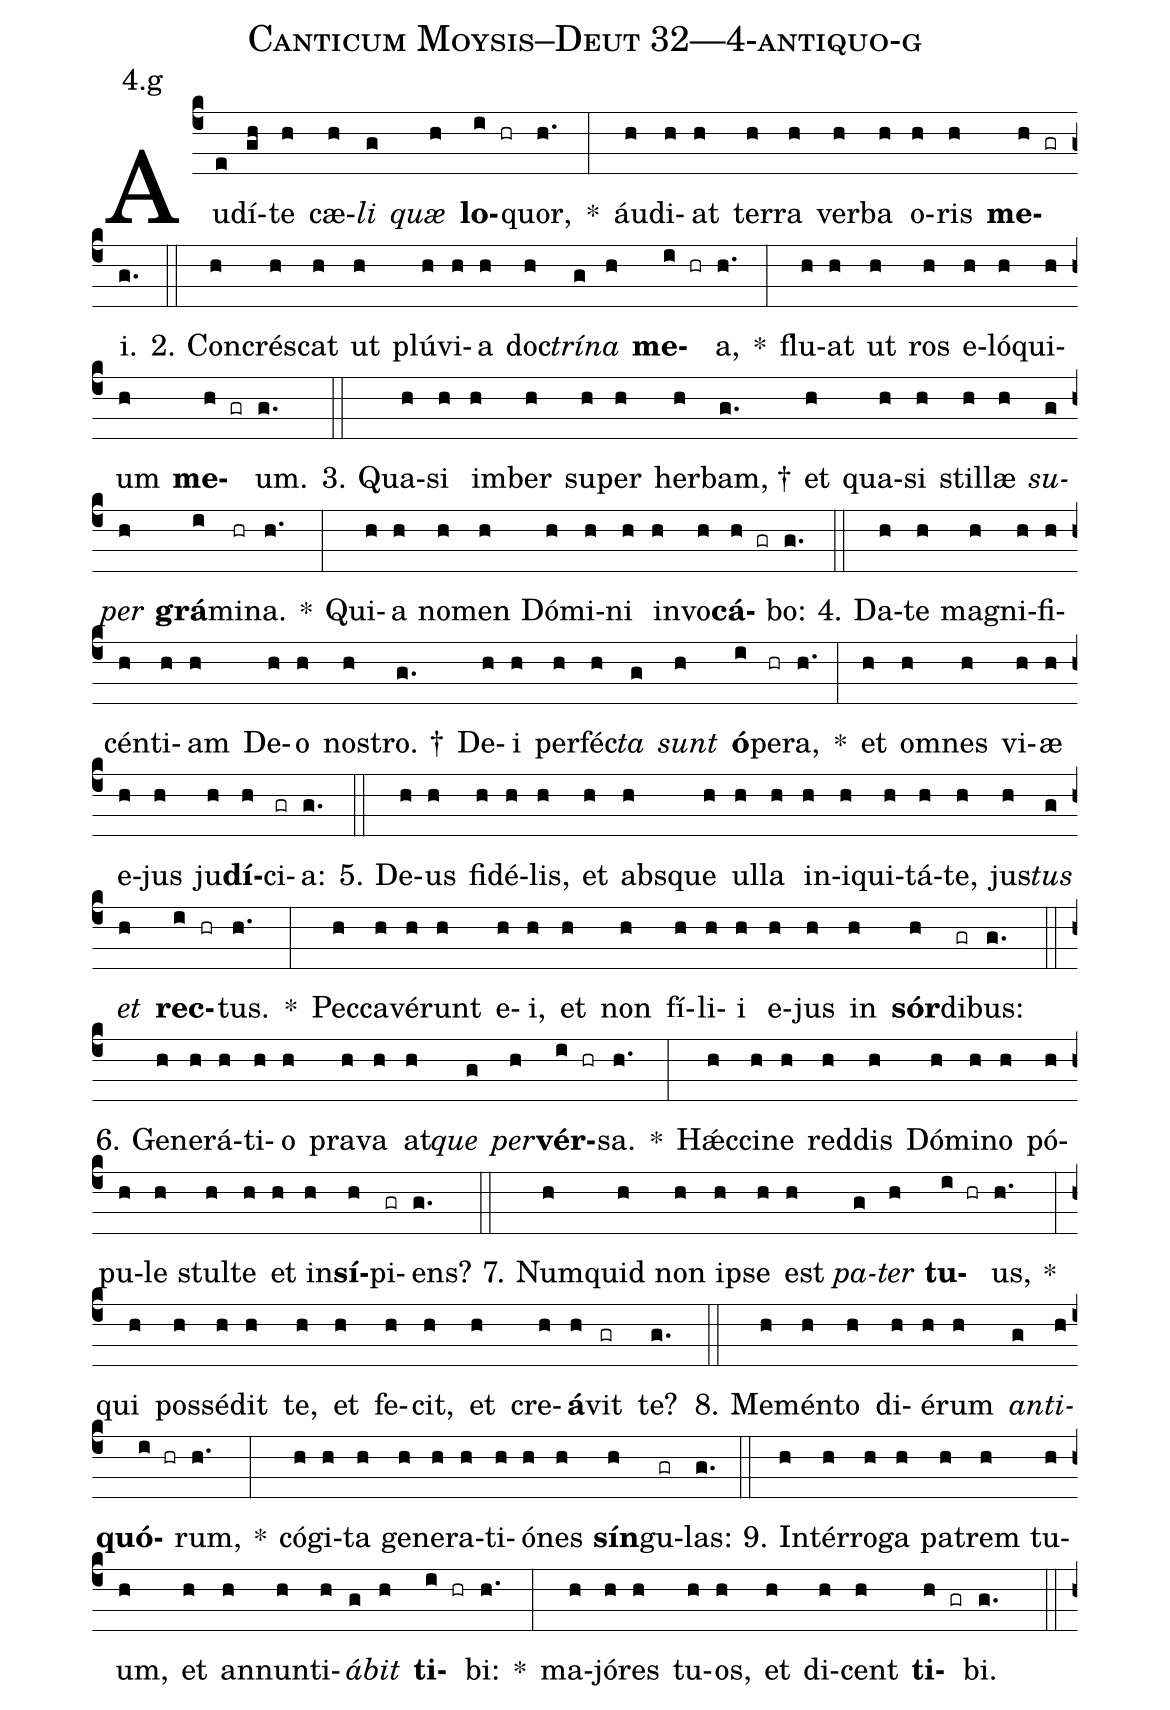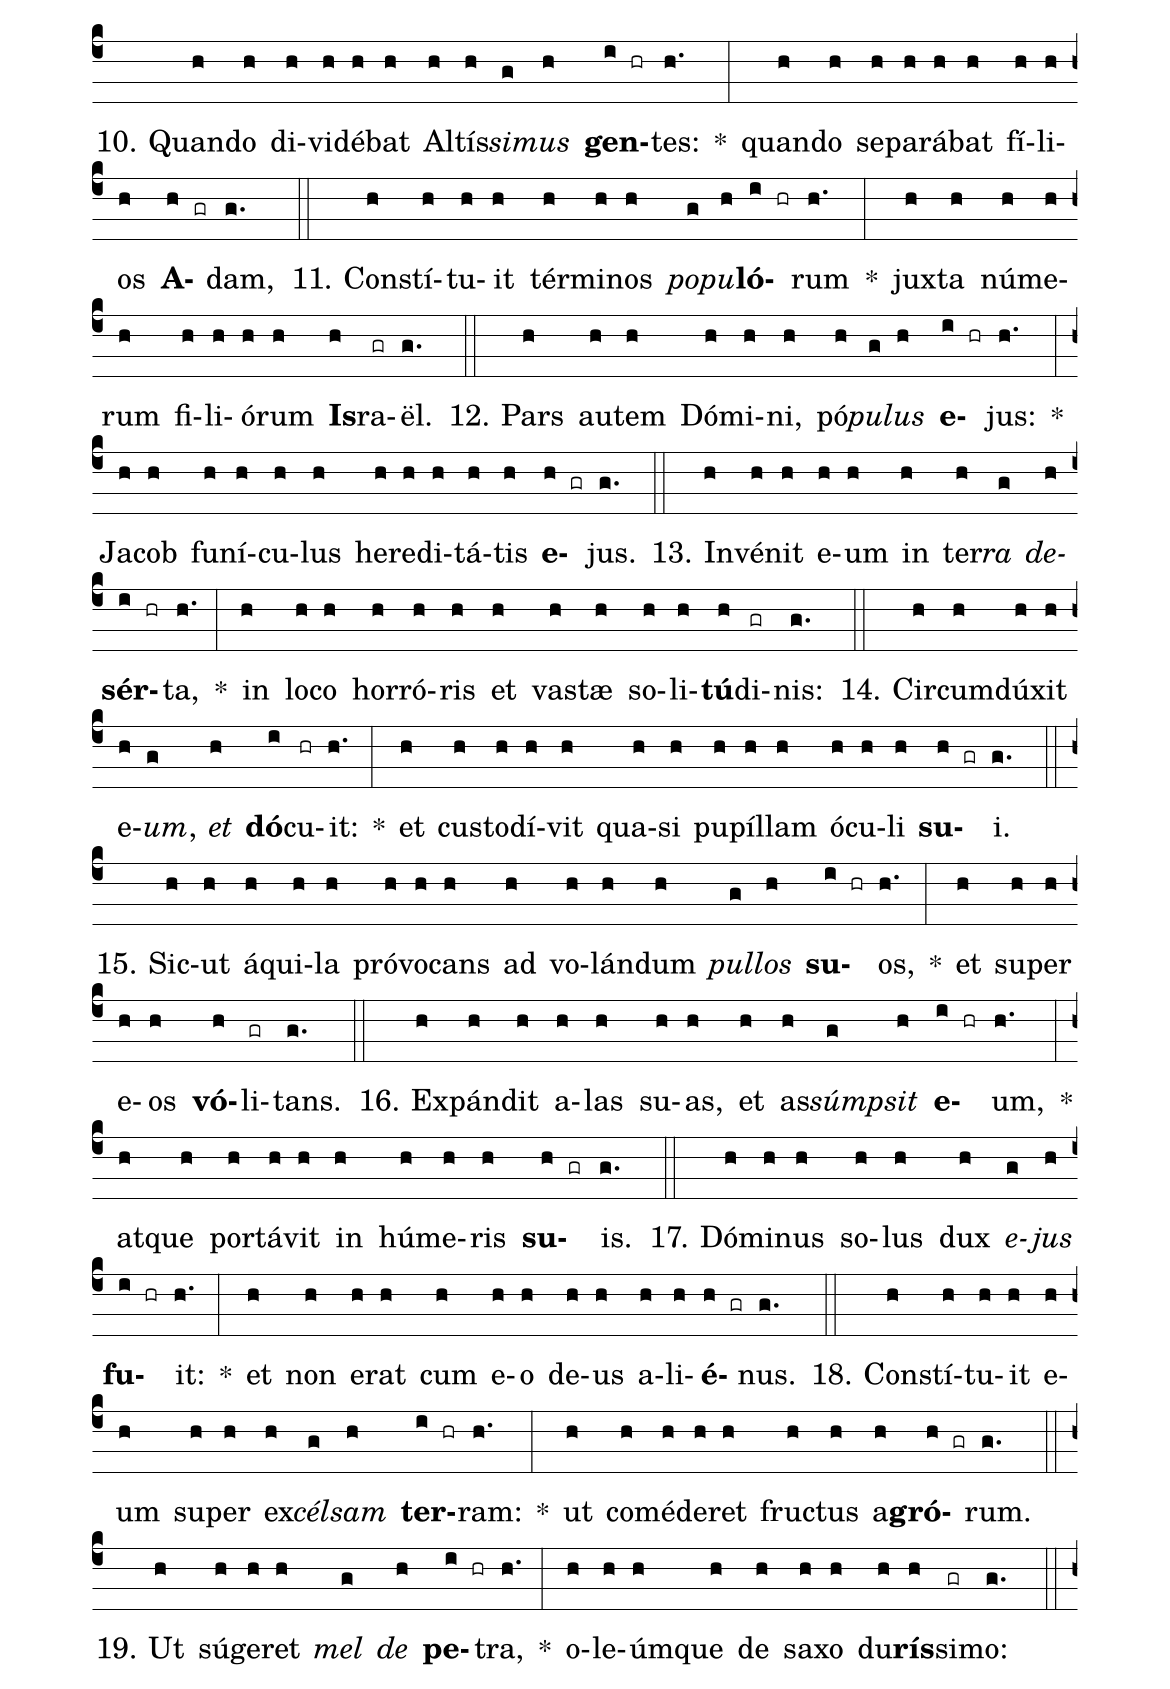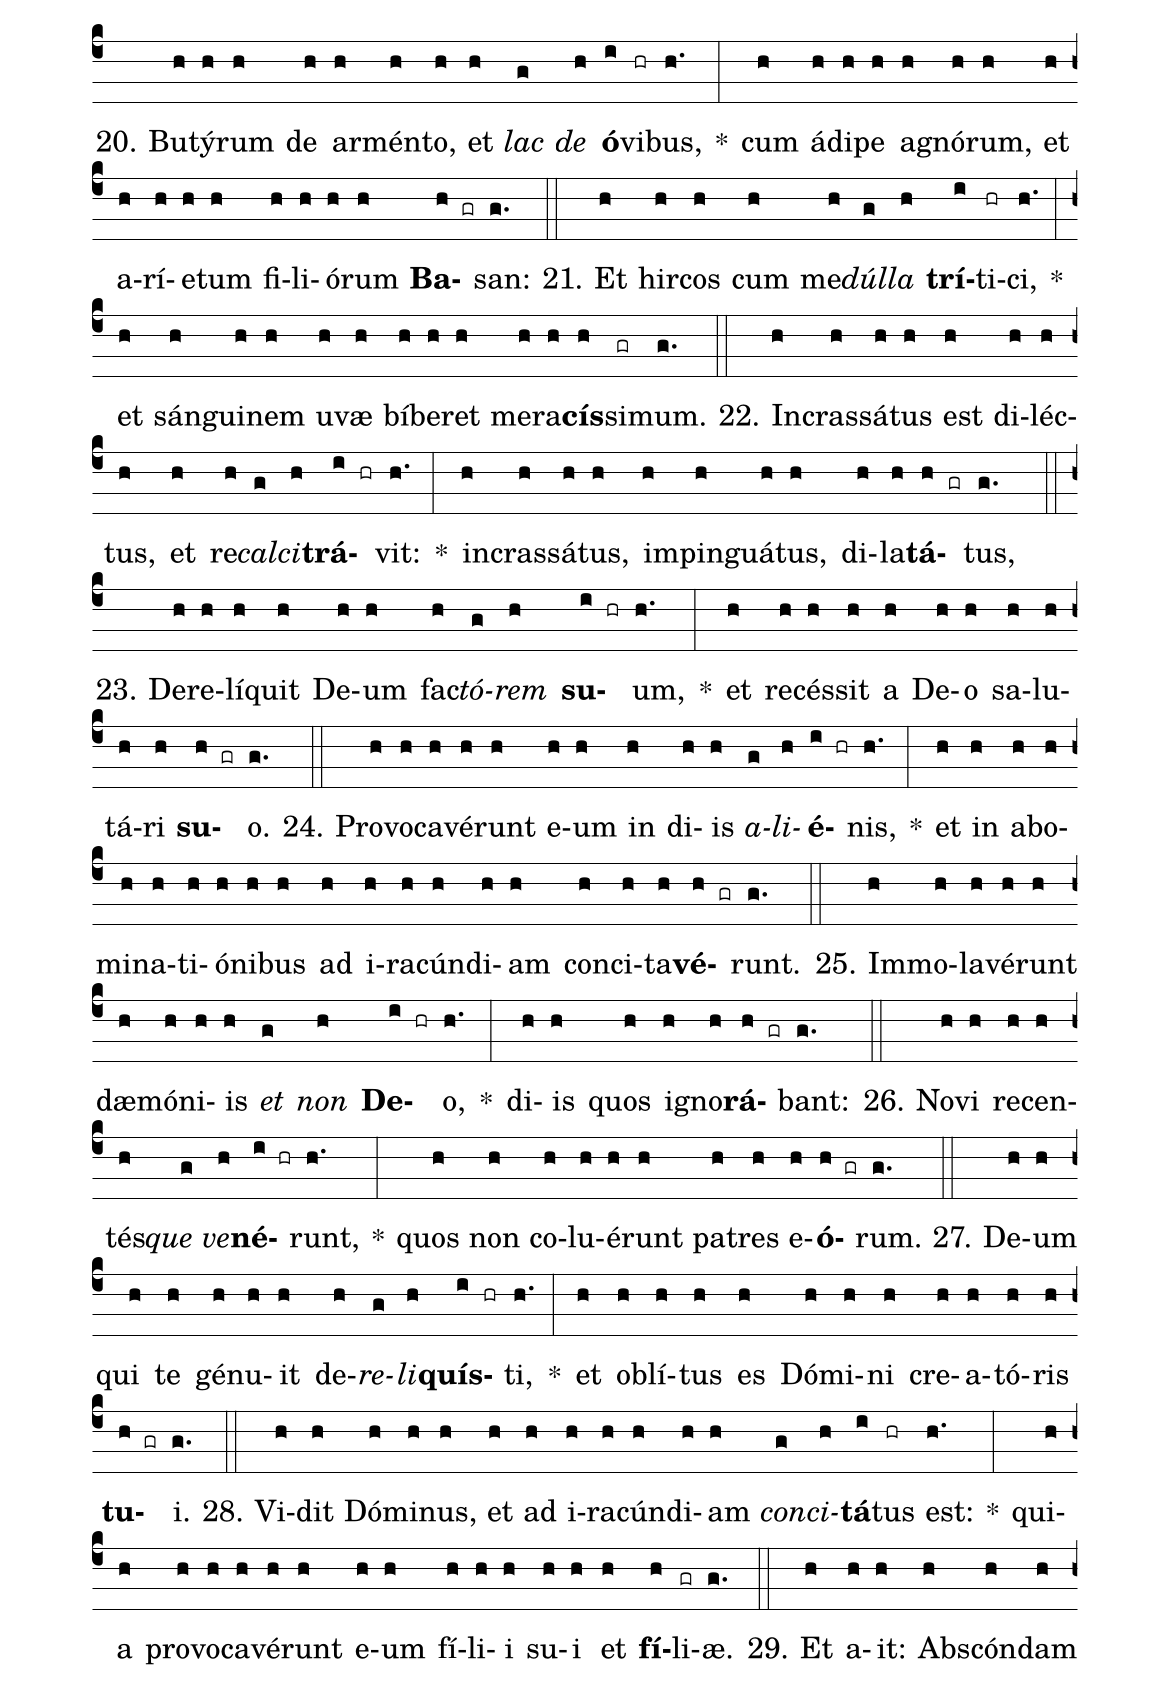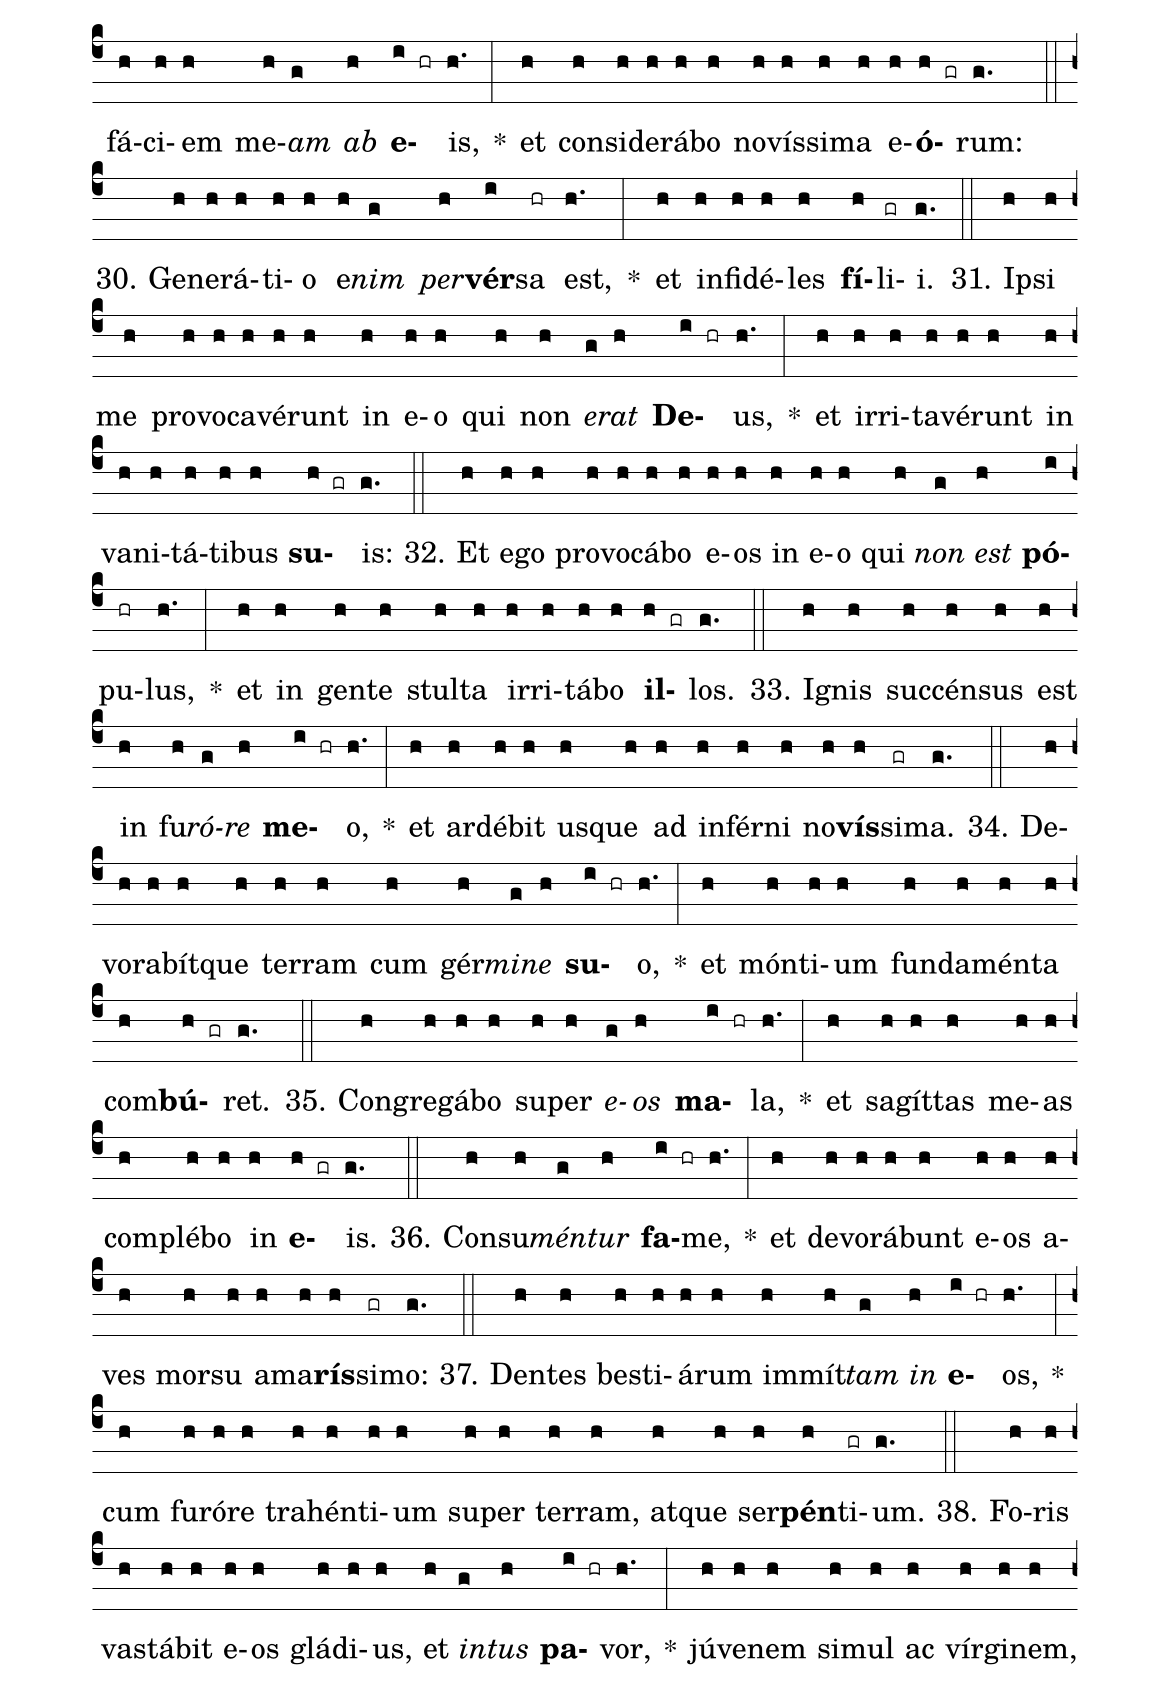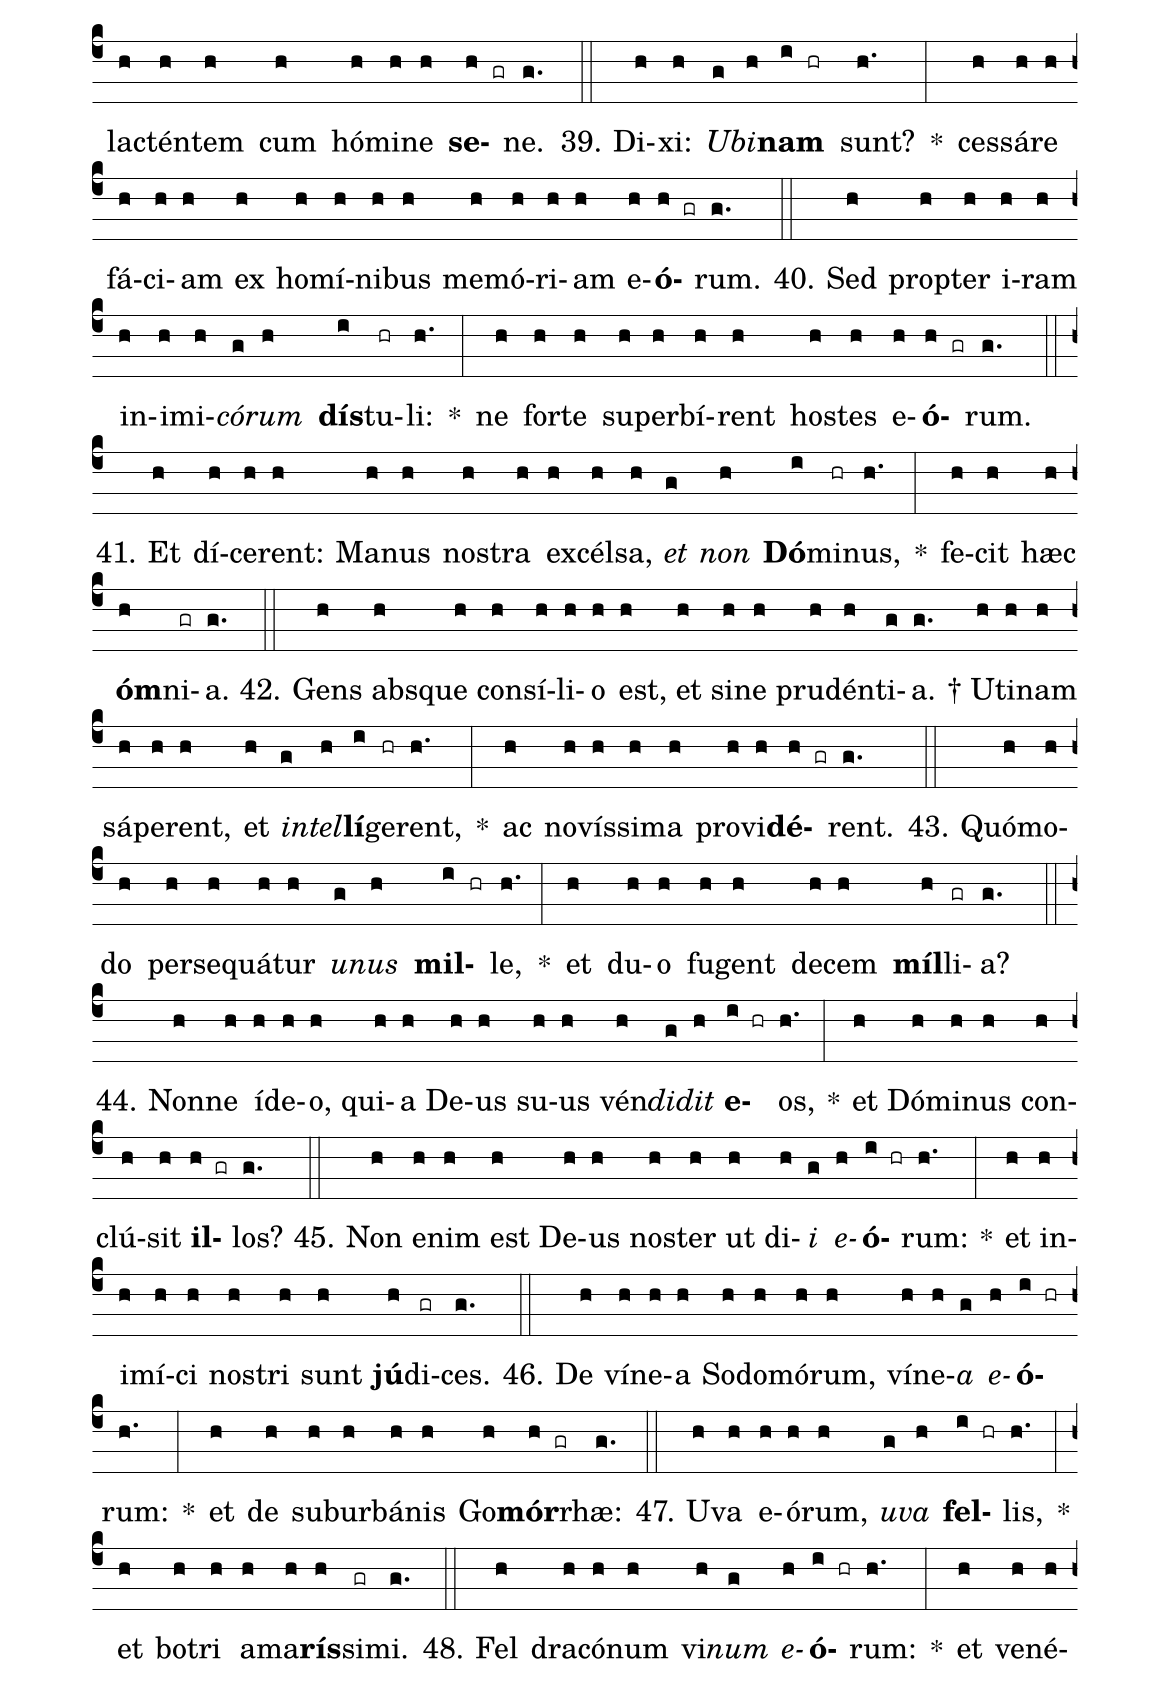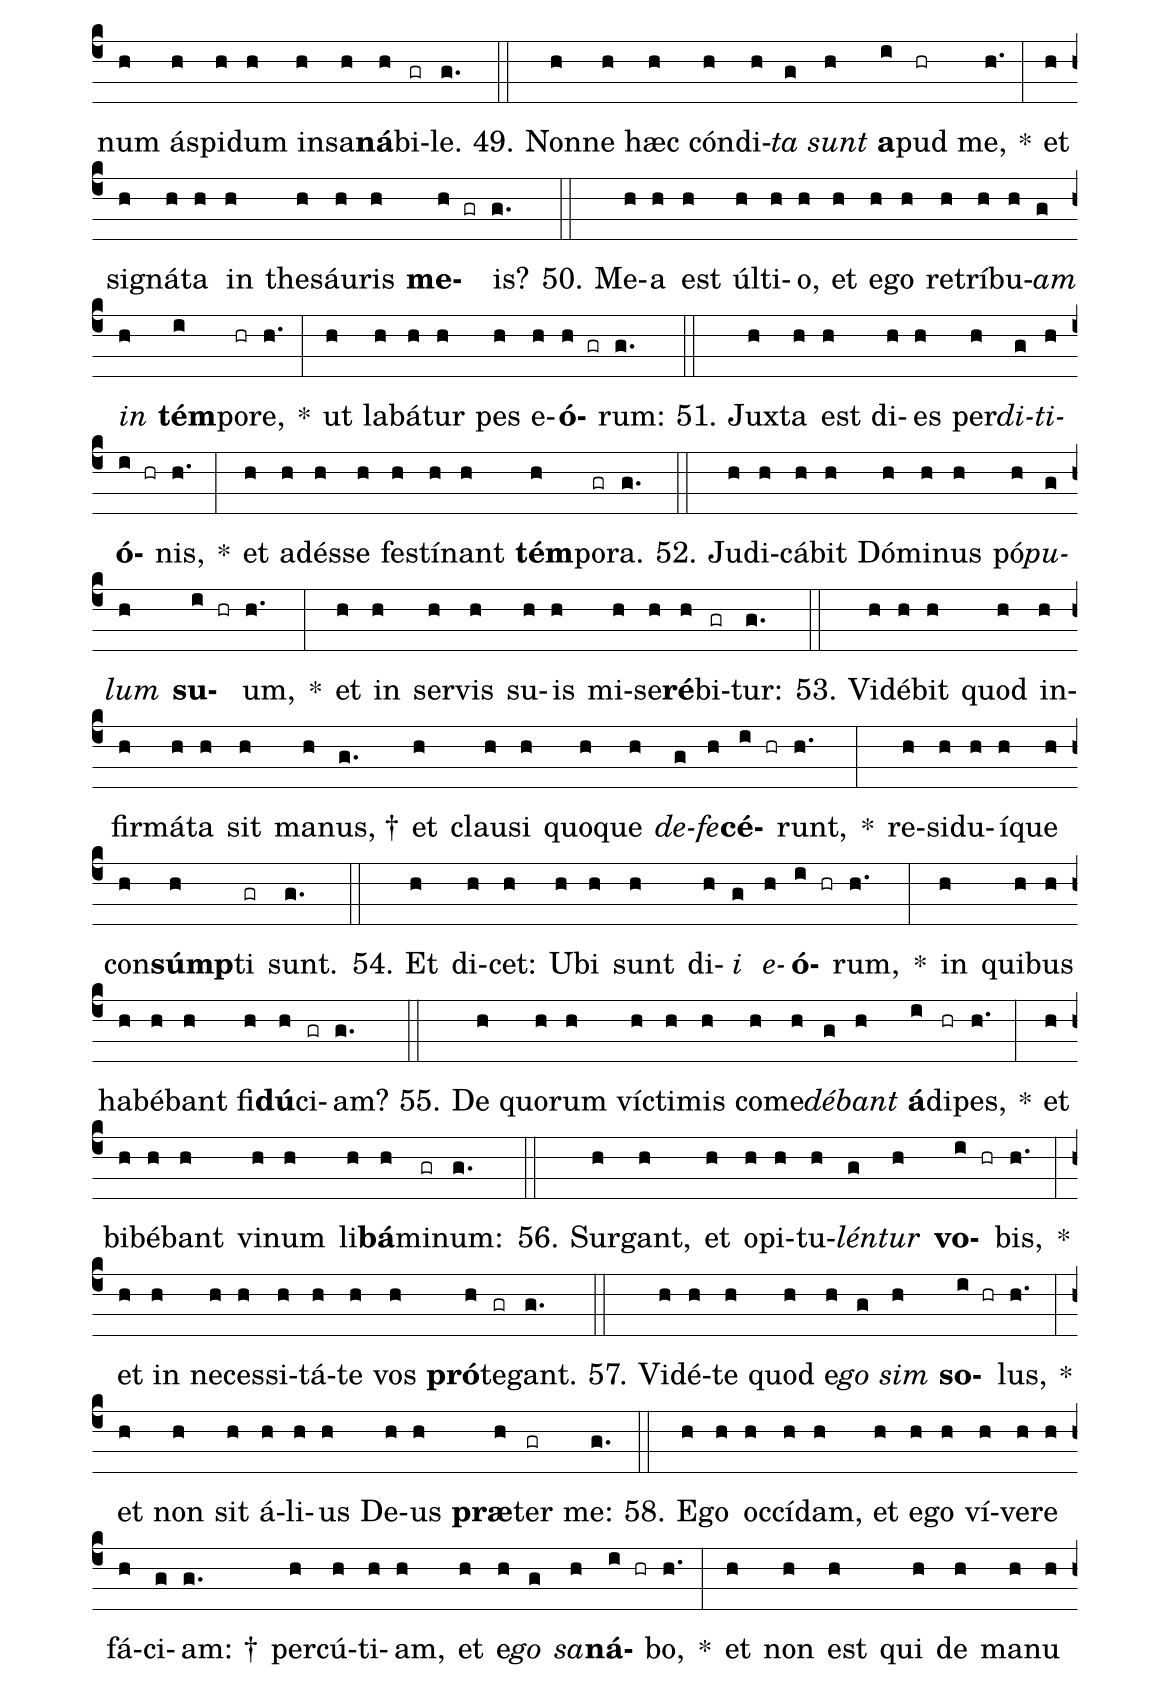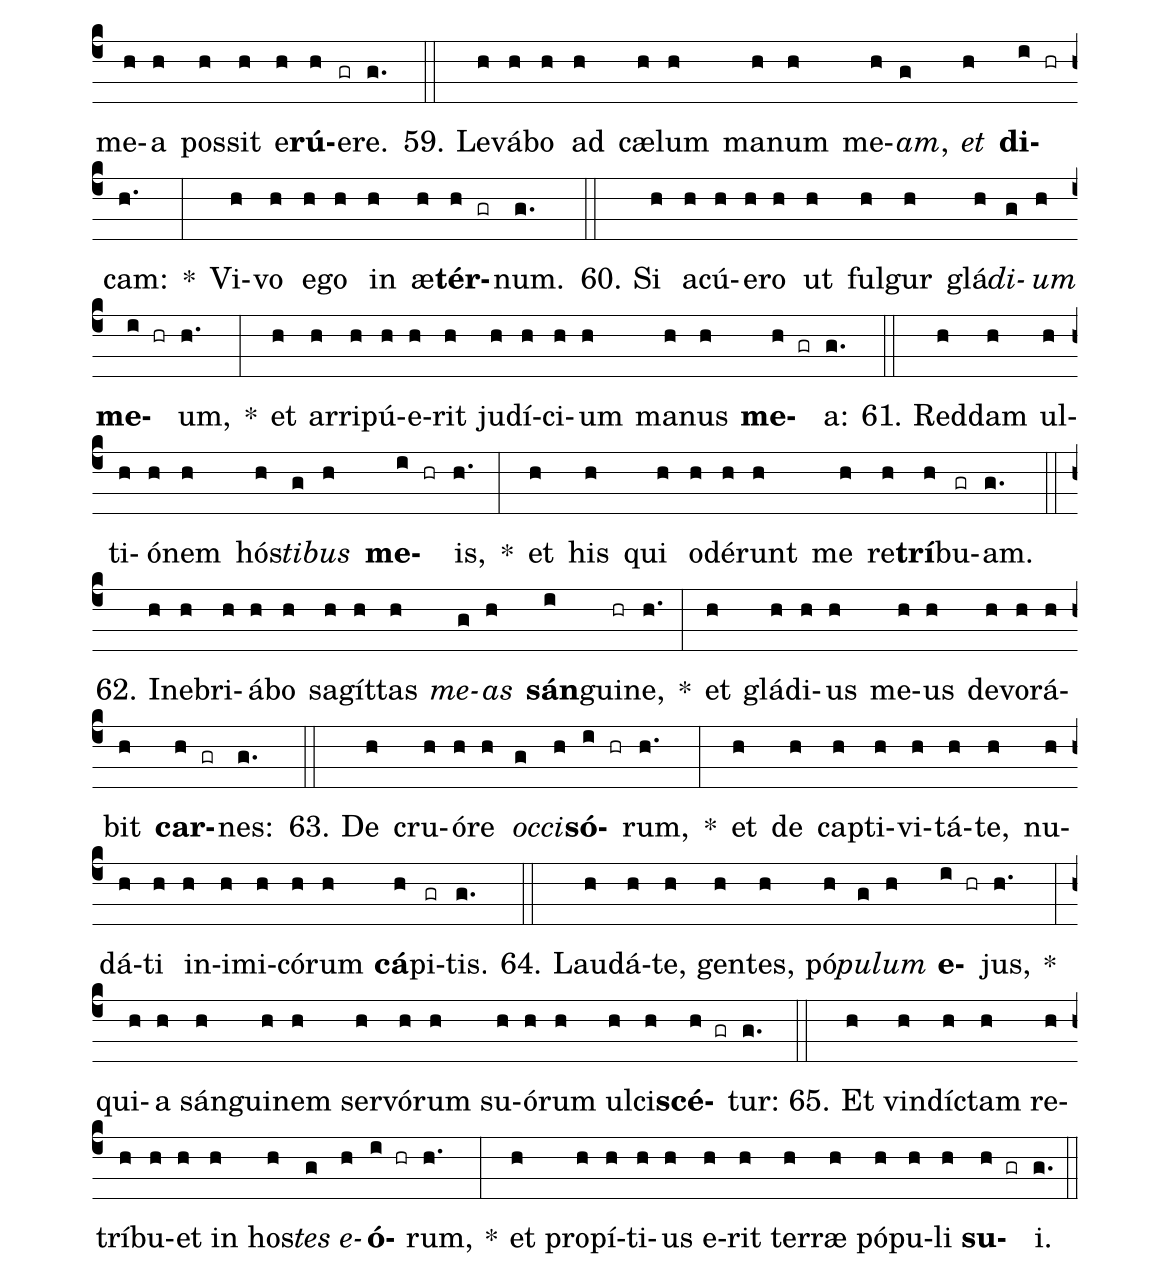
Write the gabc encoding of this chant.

name: Canticum Moysis--Deut 32---4-antiquo-g;
annotation: 4.g;
%%
(c4)Au(e)dí(gh)te(h) cæ(h)<i>li</i>(g) <i>quæ</i>(h) <b>lo</b>(i hr)quor,(h.) *(:) áu(h)di(h)at(h) ter(h)ra(h) ver(h)ba(h) o(h)ris(h) <b>me</b>(h gr)i.(g.) (::)
2. Con(h)crés(h)cat(h) ut(h) plú(h)vi(h)a(h) doc(h)<i>trí</i>(g)<i>na</i>(h) <b>me</b>(i hr)a,(h.) *(:) flu(h)at(h) ut(h) ros(h) e(h)ló(h)qui(h)um(h) <b>me</b>(h gr)um.(g.) (::)
3. Qua(h)si(h) im(h)ber(h) su(h)per(h) her(h)bam, †(g.) et(h) qua(h)si(h) stil(h)læ(h) <i>su</i>(g)<i>per</i>(h) <b>grá</b>(i)mi(hr)na.(h.) *(:) Qui(h)a(h) no(h)men(h) Dó(h)mi(h)ni(h) in(h)vo(h)<b>cá</b>(h gr)bo:(g.) (::)
4. Da(h)te(h) ma(h)gni(h)fi(h)cén(h)ti(h)am(h) De(h)o(h) nos(h)tro. †(g.) De(h)i(h) per(h)féc(h)<i>ta</i>(g) <i>sunt</i>(h) <b>ó</b>(i)pe(hr)ra,(h.) *(:) et(h) om(h)nes(h) vi(h)æ(h) e(h)jus(h) ju(h)<b>dí</b>(h)ci(gr)a:(g.) (::)
5. De(h)us(h) fi(h)dé(h)lis,(h) et(h) abs(h)que(h) ul(h)la(h) in(h)i(h)qui(h)tá(h)te,(h) jus(h)<i>tus</i>(g) <i>et</i>(h) <b>rec</b>(i hr)tus.(h.) *(:) Pec(h)ca(h)vé(h)runt(h) e(h)i,(h) et(h) non(h) fí(h)li(h)i(h) e(h)jus(h) in(h) <b>sór</b>(h)di(gr)bus:(g.) (::)
6. Ge(h)ne(h)rá(h)ti(h)o(h) pra(h)va(h) at(h)<i>que</i>(g) <i>per</i>(h)<b>vér</b>(i hr)sa.(h.) *(:) Hǽc(h)ci(h)ne(h) red(h)dis(h) Dó(h)mi(h)no(h) pó(h)pu(h)le(h) stul(h)te(h) et(h) in(h)<b>sí</b>(h)pi(gr)ens?(g.) (::)
7. Num(h)quid(h) non(h) ip(h)se(h) est(h) <i>pa</i>(g)<i>ter</i>(h) <b>tu</b>(i hr)us,(h.) *(:) qui(h) pos(h)sé(h)dit(h) te,(h) et(h) fe(h)cit,(h) et(h) cre(h)<b>á</b>(h)vit(gr) te?(g.) (::)
8. Me(h)mén(h)to(h) di(h)é(h)rum(h) <i>an</i>(g)<i>ti</i>(h)<b>quó</b>(i hr)rum,(h.) *(:) có(h)gi(h)ta(h) ge(h)ne(h)ra(h)ti(h)ó(h)nes(h) <b>sín</b>(h)gu(gr)las:(g.) (::)
9. In(h)tér(h)ro(h)ga(h) pa(h)trem(h) tu(h)um,(h) et(h) an(h)nun(h)ti(h)<i>á</i>(g)<i>bit</i>(h) <b>ti</b>(i hr)bi:(h.) *(:) ma(h)jó(h)res(h) tu(h)os,(h) et(h) di(h)cent(h) <b>ti</b>(h gr)bi.(g.) (::)
10. Quan(h)do(h) di(h)vi(h)dé(h)bat(h) Al(h)tís(h)<i>si</i>(g)<i>mus</i>(h) <b>gen</b>(i hr)tes:(h.) *(:) quan(h)do(h) se(h)pa(h)rá(h)bat(h) fí(h)li(h)os(h) <b>A</b>(h gr)dam,(g.) (::)
11. Con(h)stí(h)tu(h)it(h) tér(h)mi(h)nos(h) <i>po</i>(g)<i>pu</i>(h)<b>ló</b>(i hr)rum(h.) *(:) jux(h)ta(h) nú(h)me(h)rum(h) fi(h)li(h)ó(h)rum(h) <b>Is</b>(h)ra(gr)ël.(g.) (::)
12. Pars(h) au(h)tem(h) Dó(h)mi(h)ni,(h) pó(h)<i>pu</i>(g)<i>lus</i>(h) <b>e</b>(i hr)jus:(h.) *(:) Ja(h)cob(h) fu(h)ní(h)cu(h)lus(h) he(h)re(h)di(h)tá(h)tis(h) <b>e</b>(h gr)jus.(g.) (::)
13. In(h)vé(h)nit(h) e(h)um(h) in(h) ter(h)<i>ra</i>(g) <i>de</i>(h)<b>sér</b>(i hr)ta,(h.) *(:) in(h) lo(h)co(h) hor(h)ró(h)ris(h) et(h) vas(h)tæ(h) so(h)li(h)<b>tú</b>(h)di(gr)nis:(g.) (::)
14. Cir(h)cum(h)dú(h)xit(h) e(h)<i>um</i>,(g) <i>et</i>(h) <b>dó</b>(i)cu(hr)it:(h.) *(:) et(h) cus(h)to(h)dí(h)vit(h) qua(h)si(h) pu(h)píl(h)lam(h) ó(h)cu(h)li(h) <b>su</b>(h gr)i.(g.) (::)
15. Sic(h)ut(h) á(h)qui(h)la(h) pró(h)vo(h)cans(h) ad(h) vo(h)lán(h)dum(h) <i>pul</i>(g)<i>los</i>(h) <b>su</b>(i hr)os,(h.) *(:) et(h) su(h)per(h) e(h)os(h) <b>vó</b>(h)li(gr)tans.(g.) (::)
16. Ex(h)pán(h)dit(h) a(h)las(h) su(h)as,(h) et(h) as(h)<i>súmp</i>(g)<i>sit</i>(h) <b>e</b>(i hr)um,(h.) *(:) at(h)que(h) por(h)tá(h)vit(h) in(h) hú(h)me(h)ris(h) <b>su</b>(h gr)is.(g.) (::)
17. Dó(h)mi(h)nus(h) so(h)lus(h) dux(h) <i>e</i>(g)<i>jus</i>(h) <b>fu</b>(i hr)it:(h.) *(:) et(h) non(h) e(h)rat(h) cum(h) e(h)o(h) de(h)us(h) a(h)li(h)<b>é</b>(h gr)nus.(g.) (::)
18. Con(h)stí(h)tu(h)it(h) e(h)um(h) su(h)per(h) ex(h)<i>cél</i>(g)<i>sam</i>(h) <b>ter</b>(i hr)ram:(h.) *(:) ut(h) com(h)é(h)de(h)ret(h) fruc(h)tus(h) a(h)<b>gró</b>(h gr)rum.(g.) (::)
19. Ut(h) sú(h)ge(h)ret(h) <i>mel</i>(g) <i>de</i>(h) <b>pe</b>(i hr)tra,(h.) *(:) o(h)le(h)úm(h)que(h) de(h) sa(h)xo(h) du(h)<b>rís</b>(h)si(gr)mo:(g.) (::)
20. Bu(h)tý(h)rum(h) de(h) ar(h)mén(h)to,(h) et(h) <i>lac</i>(g) <i>de</i>(h) <b>ó</b>(i)vi(hr)bus,(h.) *(:) cum(h) á(h)di(h)pe(h) a(h)gnó(h)rum,(h) et(h) a(h)rí(h)e(h)tum(h) fi(h)li(h)ó(h)rum(h) <b>Ba</b>(h gr)san:(g.) (::)
21. Et(h) hir(h)cos(h) cum(h) me(h)<i>dúl</i>(g)<i>la</i>(h) <b>trí</b>(i)ti(hr)ci,(h.) *(:) et(h) sán(h)gui(h)nem(h) u(h)væ(h) bí(h)be(h)ret(h) me(h)ra(h)<b>cís</b>(h)si(gr)mum.(g.) (::)
22. In(h)cras(h)sá(h)tus(h) est(h) di(h)léc(h)tus,(h) et(h) re(h)<i>cal</i>(g)<i>ci</i>(h)<b>trá</b>(i hr)vit:(h.) *(:) in(h)cras(h)sá(h)tus,(h) im(h)pin(h)guá(h)tus,(h) di(h)la(h)<b>tá</b>(h gr)tus,(g.) (::)
23. De(h)re(h)lí(h)quit(h) De(h)um(h) fac(h)<i>tó</i>(g)<i>rem</i>(h) <b>su</b>(i hr)um,(h.) *(:) et(h) re(h)cés(h)sit(h) a(h) De(h)o(h) sa(h)lu(h)tá(h)ri(h) <b>su</b>(h gr)o.(g.) (::)
24. Pro(h)vo(h)ca(h)vé(h)runt(h) e(h)um(h) in(h) di(h)is(h) <i>a</i>(g)<i>li</i>(h)<b>é</b>(i hr)nis,(h.) *(:) et(h) in(h) ab(h)o(h)mi(h)na(h)ti(h)ó(h)ni(h)bus(h) ad(h) i(h)ra(h)cún(h)di(h)am(h) con(h)ci(h)ta(h)<b>vé</b>(h gr)runt.(g.) (::)
25. Im(h)mo(h)la(h)vé(h)runt(h) dæ(h)mó(h)ni(h)is(h) <i>et</i>(g) <i>non</i>(h) <b>De</b>(i hr)o,(h.) *(:) di(h)is(h) quos(h) i(h)gno(h)<b>rá</b>(h gr)bant:(g.) (::)
26. No(h)vi(h) re(h)cen(h)tés(h)<i>que</i>(g) <i>ve</i>(h)<b>né</b>(i hr)runt,(h.) *(:) quos(h) non(h) co(h)lu(h)é(h)runt(h) pa(h)tres(h) e(h)<b>ó</b>(h gr)rum.(g.) (::)
27. De(h)um(h) qui(h) te(h) gé(h)nu(h)it(h) de(h)<i>re</i>(g)<i>li</i>(h)<b>quís</b>(i hr)ti,(h.) *(:) et(h) ob(h)lí(h)tus(h) es(h) Dó(h)mi(h)ni(h) cre(h)a(h)tó(h)ris(h) <b>tu</b>(h gr)i.(g.) (::)
28. Vi(h)dit(h) Dó(h)mi(h)nus,(h) et(h) ad(h) i(h)ra(h)cún(h)di(h)am(h) <i>con</i>(g)<i>ci</i>(h)<b>tá</b>(i)tus(hr) est:(h.) *(:) qui(h)a(h) pro(h)vo(h)ca(h)vé(h)runt(h) e(h)um(h) fí(h)li(h)i(h) su(h)i(h) et(h) <b>fí</b>(h)li(gr)æ.(g.) (::)
29. Et(h) a(h)it:(h) Abs(h)cón(h)dam(h) fá(h)ci(h)em(h) me(h)<i>am</i>(g) <i>ab</i>(h) <b>e</b>(i hr)is,(h.) *(:) et(h) con(h)si(h)de(h)rá(h)bo(h) no(h)vís(h)si(h)ma(h) e(h)<b>ó</b>(h gr)rum:(g.) (::)
30. Ge(h)ne(h)rá(h)ti(h)o(h) e(h)<i>nim</i>(g) <i>per</i>(h)<b>vér</b>(i)sa(hr) est,(h.) *(:) et(h) in(h)fi(h)dé(h)les(h) <b>fí</b>(h)li(gr)i.(g.) (::)
31. Ip(h)si(h) me(h) pro(h)vo(h)ca(h)vé(h)runt(h) in(h) e(h)o(h) qui(h) non(h) <i>e</i>(g)<i>rat</i>(h) <b>De</b>(i hr)us,(h.) *(:) et(h) ir(h)ri(h)ta(h)vé(h)runt(h) in(h) va(h)ni(h)tá(h)ti(h)bus(h) <b>su</b>(h gr)is:(g.) (::)
32. Et(h) e(h)go(h) pro(h)vo(h)cá(h)bo(h) e(h)os(h) in(h) e(h)o(h) qui(h) <i>non</i>(g) <i>est</i>(h) <b>pó</b>(i)pu(hr)lus,(h.) *(:) et(h) in(h) gen(h)te(h) stul(h)ta(h) ir(h)ri(h)tá(h)bo(h) <b>il</b>(h gr)los.(g.) (::)
33. I(h)gnis(h) suc(h)cén(h)sus(h) est(h) in(h) fu(h)<i>ró</i>(g)<i>re</i>(h) <b>me</b>(i hr)o,(h.) *(:) et(h) ar(h)dé(h)bit(h) us(h)que(h) ad(h) in(h)fér(h)ni(h) no(h)<b>vís</b>(h)si(gr)ma.(g.) (::)
34. De(h)vo(h)ra(h)bít(h)que(h) ter(h)ram(h) cum(h) gér(h)<i>mi</i>(g)<i>ne</i>(h) <b>su</b>(i hr)o,(h.) *(:) et(h) món(h)ti(h)um(h) fun(h)da(h)mén(h)ta(h) com(h)<b>bú</b>(h gr)ret.(g.) (::)
35. Con(h)gre(h)gá(h)bo(h) su(h)per(h) <i>e</i>(g)<i>os</i>(h) <b>ma</b>(i hr)la,(h.) *(:) et(h) sa(h)gít(h)tas(h) me(h)as(h) com(h)plé(h)bo(h) in(h) <b>e</b>(h gr)is.(g.) (::)
36. Con(h)su(h)<i>mén</i>(g)<i>tur</i>(h) <b>fa</b>(i hr)me,(h.) *(:) et(h) de(h)vo(h)rá(h)bunt(h) e(h)os(h) a(h)ves(h) mor(h)su(h) a(h)ma(h)<b>rís</b>(h)si(gr)mo:(g.) (::)
37. Den(h)tes(h) bes(h)ti(h)á(h)rum(h) im(h)mít(h)<i>tam</i>(g) <i>in</i>(h) <b>e</b>(i hr)os,(h.) *(:) cum(h) fu(h)ró(h)re(h) tra(h)hén(h)ti(h)um(h) su(h)per(h) ter(h)ram,(h) at(h)que(h) ser(h)<b>pén</b>(h)ti(gr)um.(g.) (::)
38. Fo(h)ris(h) vas(h)tá(h)bit(h) e(h)os(h) glá(h)di(h)us,(h) et(h) <i>in</i>(g)<i>tus</i>(h) <b>pa</b>(i hr)vor,(h.) *(:) jú(h)ve(h)nem(h) si(h)mul(h) ac(h) vír(h)gi(h)nem,(h) lac(h)tén(h)tem(h) cum(h) hó(h)mi(h)ne(h) <b>se</b>(h gr)ne.(g.) (::)
39. Di(h)xi:(h) <i>U</i>(g)<i>bi</i>(h)<b>nam</b>(i hr) sunt?(h.) *(:) ces(h)sá(h)re(h) fá(h)ci(h)am(h) ex(h) ho(h)mí(h)ni(h)bus(h) me(h)mó(h)ri(h)am(h) e(h)<b>ó</b>(h gr)rum.(g.) (::)
40. Sed(h) prop(h)ter(h) i(h)ram(h) in(h)i(h)mi(h)<i>có</i>(g)<i>rum</i>(h) <b>dís</b>(i)tu(hr)li:(h.) *(:) ne(h) for(h)te(h) su(h)per(h)bí(h)rent(h) hos(h)tes(h) e(h)<b>ó</b>(h gr)rum.(g.) (::)
41. Et(h) dí(h)ce(h)rent:(h) Ma(h)nus(h) nos(h)tra(h) ex(h)cél(h)sa,(h) <i>et</i>(g) <i>non</i>(h) <b>Dó</b>(i)mi(hr)nus,(h.) *(:) fe(h)cit(h) hæc(h) <b>óm</b>(h)ni(gr)a.(g.) (::)
42. Gens(h) abs(h)que(h) con(h)sí(h)li(h)o(h) est,(h) et(h) si(h)ne(h) pru(h)dén(h)ti(g)a. †(g.) U(h)ti(h)nam(h) sá(h)pe(h)rent,(h) et(h) <i>in</i>(g)<i>tel</i>(h)<b>lí</b>(i)ge(hr)rent,(h.) *(:) ac(h) no(h)vís(h)si(h)ma(h) pro(h)vi(h)<b>dé</b>(h gr)rent.(g.) (::)
43. Quó(h)mo(h)do(h) per(h)se(h)quá(h)tur(h) <i>u</i>(g)<i>nus</i>(h) <b>mil</b>(i hr)le,(h.) *(:) et(h) du(h)o(h) fu(h)gent(h) de(h)cem(h) <b>míl</b>(h)li(gr)a?(g.) (::)
44. Non(h)ne(h) íd(h)e(h)o,(h) qui(h)a(h) De(h)us(h) su(h)us(h) vén(h)<i>di</i>(g)<i>dit</i>(h) <b>e</b>(i hr)os,(h.) *(:) et(h) Dó(h)mi(h)nus(h) con(h)clú(h)sit(h) <b>il</b>(h gr)los?(g.) (::)
45. Non(h) e(h)nim(h) est(h) De(h)us(h) nos(h)ter(h) ut(h) di(h)<i>i</i>(g) <i>e</i>(h)<b>ó</b>(i hr)rum:(h.) *(:) et(h) in(h)i(h)mí(h)ci(h) nos(h)tri(h) sunt(h) <b>jú</b>(h)di(gr)ces.(g.) (::)
46. De(h) ví(h)ne(h)a(h) So(h)do(h)mó(h)rum,(h) ví(h)ne(h)<i>a</i>(g) <i>e</i>(h)<b>ó</b>(i hr)rum:(h.) *(:) et(h) de(h) sub(h)ur(h)bá(h)nis(h) Go(h)<b>mór</b>(h gr)rhæ:(g.) (::)
47. U(h)va(h) e(h)ó(h)rum,(h) <i>u</i>(g)<i>va</i>(h) <b>fel</b>(i hr)lis,(h.) *(:) et(h) bo(h)tri(h) a(h)ma(h)<b>rís</b>(h)si(gr)mi.(g.) (::)
48. Fel(h) dra(h)có(h)num(h) vi(h)<i>num</i>(g) <i>e</i>(h)<b>ó</b>(i hr)rum:(h.) *(:) et(h) ve(h)né(h)num(h) ás(h)pi(h)dum(h) in(h)sa(h)<b>ná</b>(h)bi(gr)le.(g.) (::)
49. Non(h)ne(h) hæc(h) cón(h)di(h)<i>ta</i>(g) <i>sunt</i>(h) <b>a</b>(i)pud(hr) me,(h.) *(:) et(h) si(h)gná(h)ta(h) in(h) the(h)sáu(h)ris(h) <b>me</b>(h gr)is?(g.) (::)
50. Me(h)a(h) est(h) úl(h)ti(h)o,(h) et(h) e(h)go(h) re(h)trí(h)bu(h)<i>am</i>(g) <i>in</i>(h) <b>tém</b>(i)po(hr)re,(h.) *(:) ut(h) la(h)bá(h)tur(h) pes(h) e(h)<b>ó</b>(h gr)rum:(g.) (::)
51. Jux(h)ta(h) est(h) di(h)es(h) per(h)<i>di</i>(g)<i>ti</i>(h)<b>ó</b>(i hr)nis,(h.) *(:) et(h) ad(h)és(h)se(h) fes(h)tí(h)nant(h) <b>tém</b>(h)po(gr)ra.(g.) (::)
52. Ju(h)di(h)cá(h)bit(h) Dó(h)mi(h)nus(h) pó(h)<i>pu</i>(g)<i>lum</i>(h) <b>su</b>(i hr)um,(h.) *(:) et(h) in(h) ser(h)vis(h) su(h)is(h) mi(h)se(h)<b>ré</b>(h)bi(gr)tur:(g.) (::)
53. Vi(h)dé(h)bit(h) quod(h) in(h)fir(h)má(h)ta(h) sit(h) ma(h)nus, †(g.) et(h) clau(h)si(h) quo(h)que(h) <i>de</i>(g)<i>fe</i>(h)<b>cé</b>(i hr)runt,(h.) *(:) re(h)si(h)du(h)í(h)que(h) con(h)<b>súmp</b>(h)ti(gr) sunt.(g.) (::)
54. Et(h) di(h)cet:(h) U(h)bi(h) sunt(h) di(h)<i>i</i>(g) <i>e</i>(h)<b>ó</b>(i hr)rum,(h.) *(:) in(h) qui(h)bus(h) ha(h)bé(h)bant(h) fi(h)<b>dú</b>(h)ci(gr)am?(g.) (::)
55. De(h) quo(h)rum(h) víc(h)ti(h)mis(h) com(h)e(h)<i>dé</i>(g)<i>bant</i>(h) <b>á</b>(i)di(hr)pes,(h.) *(:) et(h) bi(h)bé(h)bant(h) vi(h)num(h) li(h)<b>bá</b>(h)mi(gr)num:(g.) (::)
56. Sur(h)gant,(h) et(h) o(h)pi(h)tu(h)<i>lén</i>(g)<i>tur</i>(h) <b>vo</b>(i hr)bis,(h.) *(:) et(h) in(h) ne(h)ces(h)si(h)tá(h)te(h) vos(h) <b>pró</b>(h)te(gr)gant.(g.) (::)
57. Vi(h)dé(h)te(h) quod(h) e(h)<i>go</i>(g) <i>sim</i>(h) <b>so</b>(i hr)lus,(h.) *(:) et(h) non(h) sit(h) á(h)li(h)us(h) De(h)us(h) <b>præ</b>(h)ter(gr) me:(g.) (::)
58. E(h)go(h) oc(h)cí(h)dam,(h) et(h) e(h)go(h) ví(h)ve(h)re(h) fá(h)ci(g)am: †(g.) per(h)cú(h)ti(h)am,(h) et(h) e(h)<i>go</i>(g) <i>sa</i>(h)<b>ná</b>(i hr)bo,(h.) *(:) et(h) non(h) est(h) qui(h) de(h) ma(h)nu(h) me(h)a(h) pos(h)sit(h) e(h)<b>rú</b>(h)e(gr)re.(g.) (::)
59. Le(h)vá(h)bo(h) ad(h) cæ(h)lum(h) ma(h)num(h) me(h)<i>am</i>,(g) <i>et</i>(h) <b>di</b>(i hr)cam:(h.) *(:) Vi(h)vo(h) e(h)go(h) in(h) æ(h)<b>tér</b>(h gr)num.(g.) (::)
60. Si(h) a(h)cú(h)e(h)ro(h) ut(h) ful(h)gur(h) glá(h)<i>di</i>(g)<i>um</i>(h) <b>me</b>(i hr)um,(h.) *(:) et(h) ar(h)ri(h)pú(h)e(h)rit(h) ju(h)dí(h)ci(h)um(h) ma(h)nus(h) <b>me</b>(h gr)a:(g.) (::)
61. Red(h)dam(h) ul(h)ti(h)ó(h)nem(h) hós(h)<i>ti</i>(g)<i>bus</i>(h) <b>me</b>(i hr)is,(h.) *(:) et(h) his(h) qui(h) o(h)dé(h)runt(h) me(h) re(h)<b>trí</b>(h)bu(gr)am.(g.) (::)
62. In(h)e(h)bri(h)á(h)bo(h) sa(h)gít(h)tas(h) <i>me</i>(g)<i>as</i>(h) <b>sán</b>(i)gui(hr)ne,(h.) *(:) et(h) glá(h)di(h)us(h) me(h)us(h) de(h)vo(h)rá(h)bit(h) <b>car</b>(h gr)nes:(g.) (::)
63. De(h) cru(h)ó(h)re(h) <i>oc</i>(g)<i>ci</i>(h)<b>só</b>(i hr)rum,(h.) *(:) et(h) de(h) cap(h)ti(h)vi(h)tá(h)te,(h) nu(h)dá(h)ti(h) in(h)i(h)mi(h)có(h)rum(h) <b>cá</b>(h)pi(gr)tis.(g.) (::)
64. Lau(h)dá(h)te,(h) gen(h)tes,(h) pó(h)<i>pu</i>(g)<i>lum</i>(h) <b>e</b>(i hr)jus,(h.) *(:) qui(h)a(h) sán(h)gui(h)nem(h) ser(h)vó(h)rum(h) su(h)ó(h)rum(h) ul(h)ci(h)<b>scé</b>(h gr)tur:(g.) (::)
65. Et(h) vin(h)díc(h)tam(h) re(h)trí(h)bu(h)et(h) in(h) hos(h)<i>tes</i>(g) <i>e</i>(h)<b>ó</b>(i hr)rum,(h.) *(:) et(h) pro(h)pí(h)ti(h)us(h) e(h)rit(h) ter(h)ræ(h) pó(h)pu(h)li(h) <b>su</b>(h gr)i.(g.) (::)
